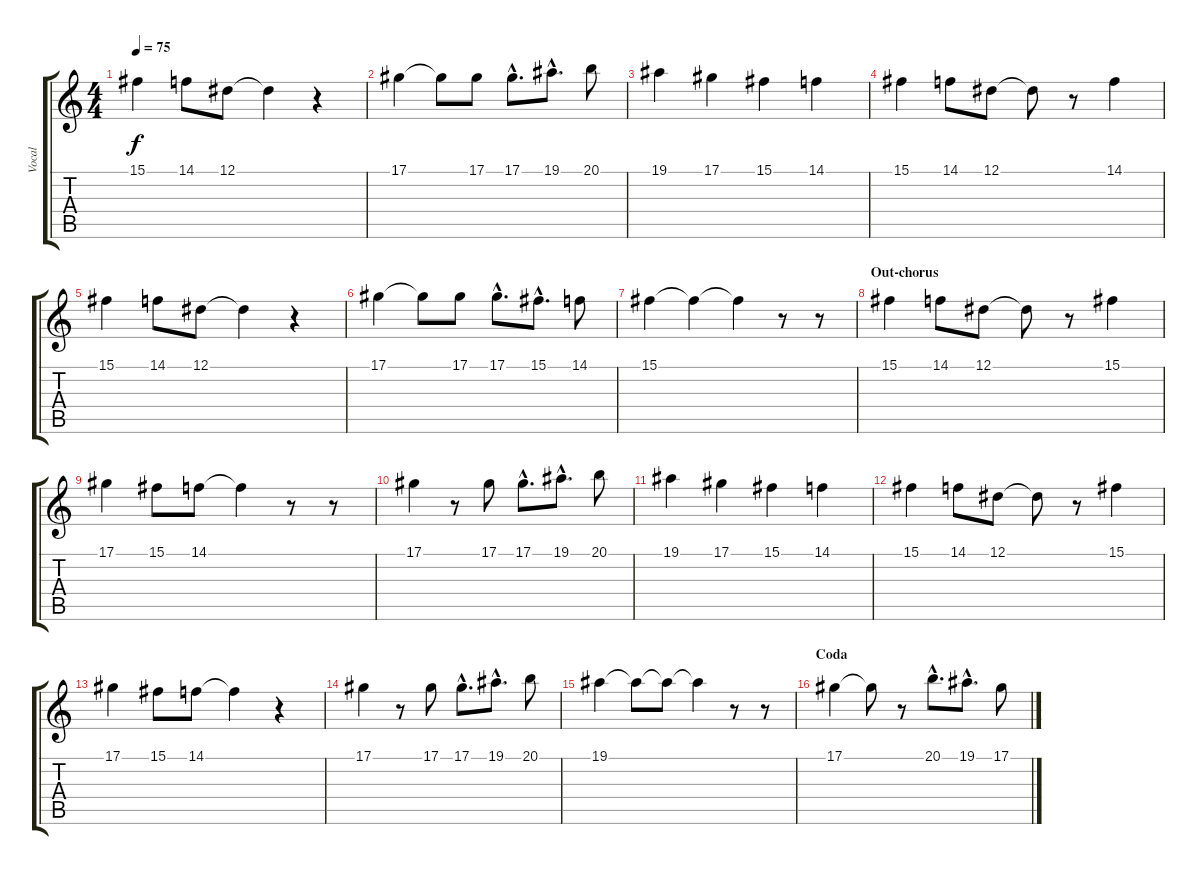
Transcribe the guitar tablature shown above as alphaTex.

\track ("Vocal" "Vocal") {instrument violin}
\staff {score tabs}
\tuning (Eb4 Bb3 Gb3 Db3 Ab2 Eb2) {hide}
\ts (4 4)
\tempo 75
\clef g2
\ks c
15.1.4{dy f} 14.1.8 12.1.8 12.1{t}.4 r.4 |
17.1.4 17.1{t}.8 17.1.8 17.1{hac}.8{d} 19.1{hac}.8{d} 20.1.8 |
19.1.4 17.1.4 15.1.4 14.1.4 |
15.1.4 14.1.8 12.1.8 12.1{t}.8 r.8 14.1.4 |
15.1.4 14.1.8 12.1.8 12.1{t}.4 r.4 |
17.1.4 17.1{t}.8 17.1.8 17.1{hac}.8{d} 15.1{hac}.8{d} 14.1.8 |
15.1.4 15.1{t}.4 15.1{t}.4 r.8 r.8 |
\section ("" "Out-chorus")
15.1.4 14.1.8 12.1.8 12.1{t}.8 r.8 15.1.4 |
17.1.4 15.1.8 14.1.8 14.1{t}.4 r.8 r.8 |
17.1.4 r.8 17.1.8 17.1{hac}.8{d} 19.1{hac}.8{d} 20.1.8 |
19.1.4 17.1.4 15.1.4 14.1.4 |
15.1.4 14.1.8 12.1.8 12.1{t}.8 r.8 15.1.4 |
17.1.4 15.1.8 14.1.8 14.1{t}.4 r.4 |
17.1.4 r.8 17.1.8 17.1{hac}.8{d} 19.1{hac}.8{d} 20.1.8 |
19.1.4 19.1{t}.8 19.1{t}.8 19.1{t}.4 r.8 r.8 |
\section ("" "Coda")
17.1.4 17.1{t}.8 r.8 20.1{hac}.8{d} 19.1{hac}.8{d} 17.1.8
